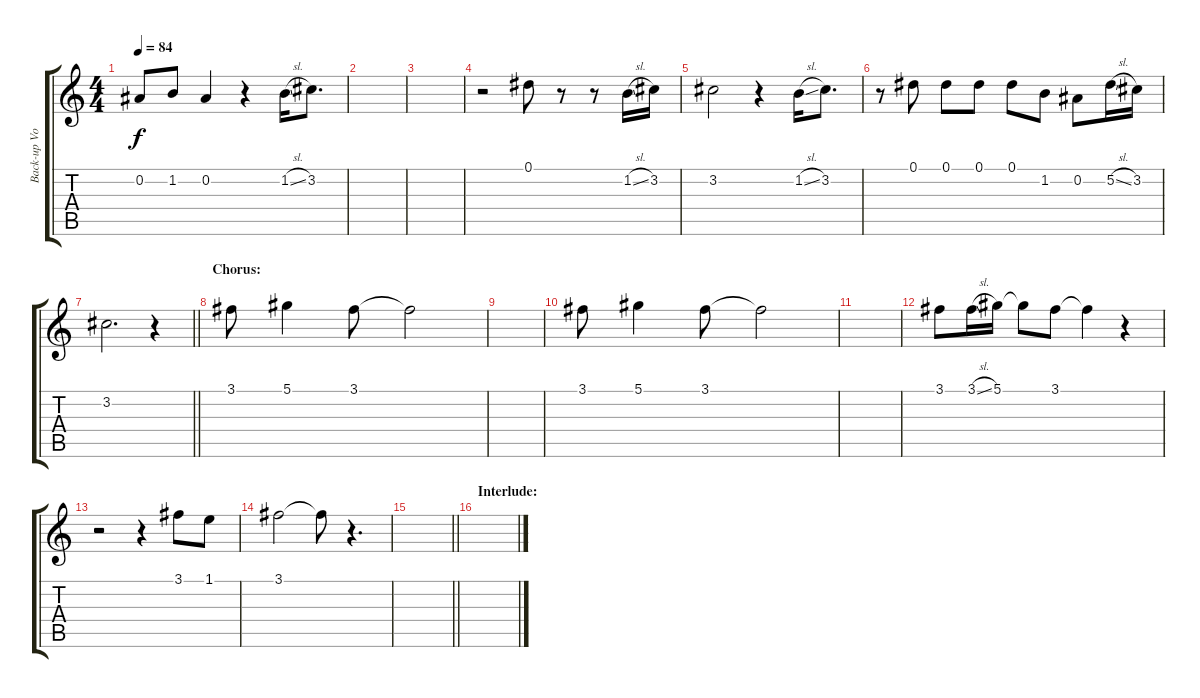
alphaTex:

\track ("Back-up Vocals" "Back-up Vo") {instrument overdrivenguitar}
\staff {score tabs}
\tuning (Eb4 Bb3 Gb3 Db3 Ab2 Eb2) {hide}
\ts (4 4)
\tempo 84
\clef g2
\ks c
0.2.8{dy f} 1.2.8 0.2.4 r.4 1.2{sl}.16 3.2.8{d} |
|
|
r.2 0.1.8 r.8 r.8 1.2{sl}.16 3.2.16 |
3.2.2 r.4 1.2{sl}.16 3.2.8{d} |
r.8 0.1.8 0.1.8 0.1.8 0.1.8 1.2.8 0.2.8 5.2{sl}.16 3.2.16 |
\barLineRight lightlight
3.2.2{d volume 11} r.4 |
\section ("" "Chorus:")
3.1.8 5.1.4 3.1.8 3.1{t}.2 |
|
3.1.8 5.1.4 3.1.8 3.1{t}.2 |
|
3.1.8 3.1{sl}.16 5.1.16 5.1{t}.8 3.1.8 3.1{t}.4 r.4 |
r.2 r.4 3.1.8 1.1.8 |
3.1.2 3.1{t}.8 r.4{d} |
\barLineRight lightlight
|
\section ("" "Interlude:")
